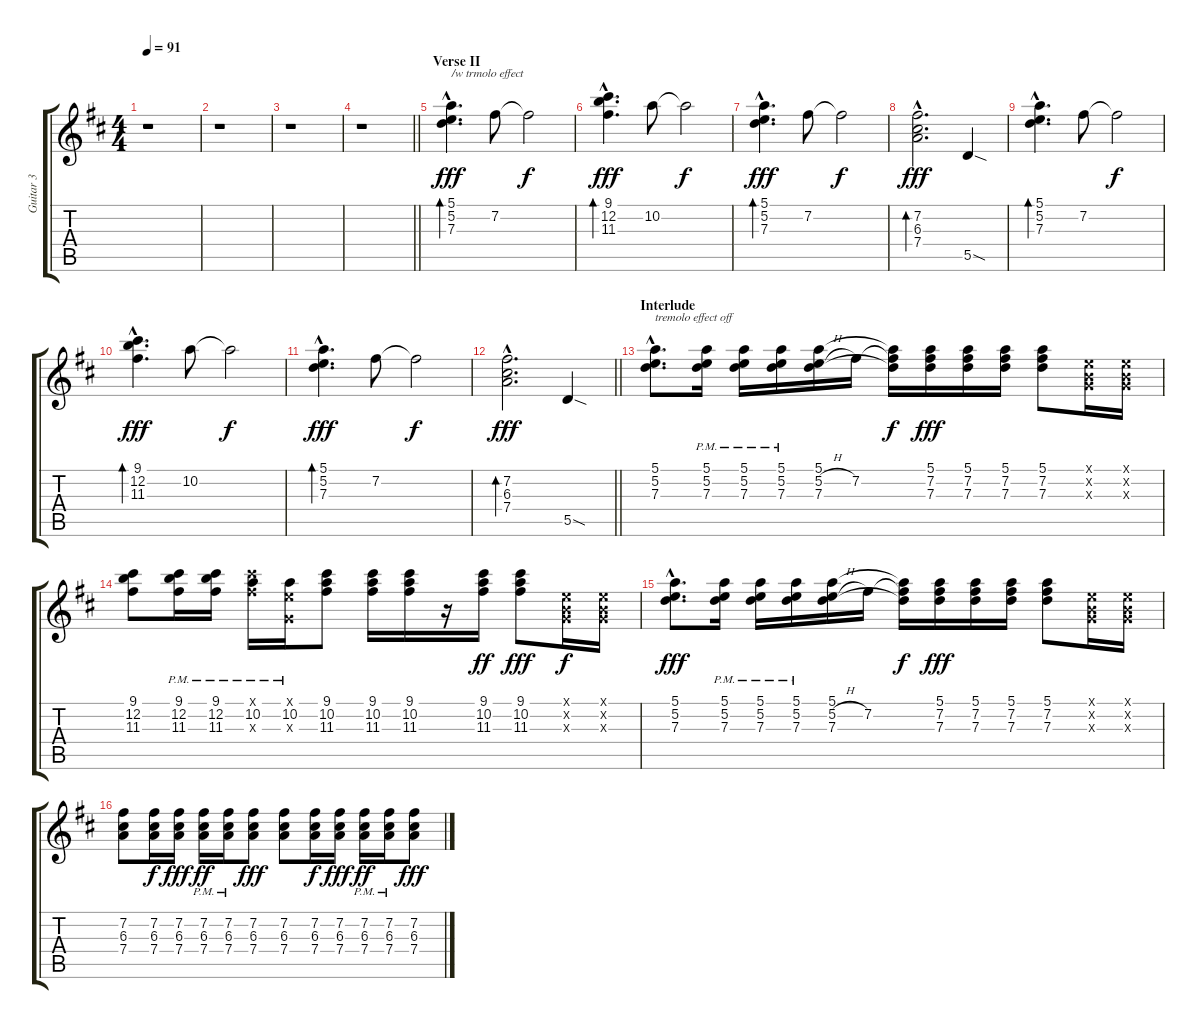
\track ("Guitar 3" "Guitar 3") {instrument acousticguitarsteel}
\staff {score tabs}
\tuning (E4 B3 G3 D3 A2 E2) {hide}
\ts (4 4)
\tempo 91
\clef g2
\ks d
r.1{dy f} |
r.1 |
r.1 |
\barLineRight lightlight
r.1 |
\section ("" "Verse II")
(5.1 5.2{hac} 7.3).4{d bd 120 txt "/w trmolo effect" dy fff instrument electricguitarclean} 7.2.8 7.2{t}.2{dy f} |
(9.1 12.2{hac} 11.3).4{d bd 120 dy fff} 10.2.8 10.2{t}.2{dy f} |
(5.1 5.2{hac} 7.3).4{d bd 120 dy fff} 7.2.8 7.2{t}.2{dy f} |
(7.2{hac} 6.3{hac} 7.4{hac}).2{d bd 120 dy fff} 5.5{sod}.4 |
(5.1 5.2{hac} 7.3).4{d bd 120} 7.2.8 7.2{t}.2{dy f} |
(9.1 12.2{hac} 11.3).4{d bd 120 dy fff} 10.2.8 10.2{t}.2{dy f} |
(5.1 5.2{hac} 7.3).4{d bd 120 dy fff} 7.2.8 7.2{t}.2{dy f} |
\barLineRight lightlight
(7.2{hac} 6.3{hac} 7.4{hac}).2{d bd 120 dy fff} 5.5{sod}.4 |
\section ("" "Interlude")
(5.1{hac} 5.2{hac} 7.3{hac}).8{d txt "tremolo effect off" instrument acousticguitarsteel} (5.1{pm} 5.2{pm} 7.3{pm}).16 (5.1{pm} 5.2{pm} 7.3{pm}).16 (5.1{pm} 5.2{pm} 7.3{pm}).16 (5.1 5.2{h} 7.3).16 7.2.16 (5.1{t} 7.2{t} 7.3{t}).16{dy f} (5.1 7.2 7.3).16{dy fff} (5.1 7.2 7.3).16 (5.1 7.2 7.3).16 (5.1 7.2 7.3).8 (0.1{x} 0.2{x} 0.3{x}).16 (0.1{x} 0.2{x} 0.3{x}).16 |
(9.1 12.2 11.3).8 (9.1{pm} 12.2{pm} 11.3{pm}).16 (9.1{pm} 12.2{pm} 11.3{pm}).16 (9.1{x} 10.2{pm} 11.3{x}).16 (0.1{x} 10.2{pm} 0.3{x}).16 (9.1 10.2 11.3).8 (9.1 10.2 11.3).16 (9.1 10.2 11.3).16 r.16 (9.1 10.2 11.3).16{dy ff} (9.1 10.2 11.3).8{dy fff} (0.1{x} 0.2{x} 0.3{x}).16{dy f} (0.1{x} 0.2{x} 0.3{x}).16 |
(5.1{hac} 5.2{hac} 7.3{hac}).8{d dy fff} (5.1{pm} 5.2{pm} 7.3{pm}).16 (5.1{pm} 5.2{pm} 7.3{pm}).16 (5.1{pm} 5.2{pm} 7.3{pm}).16 (5.1 5.2{h} 7.3).16 7.2.16 (5.1{t} 7.2{t} 7.3{t}).16{dy f} (5.1 7.2 7.3).16{dy fff} (5.1 7.2 7.3).16 (5.1 7.2 7.3).16 (5.1 7.2 7.3).8 (0.1{x} 0.2{x} 0.3{x}).16 (0.1{x} 0.2{x} 0.3{x}).16 |
(7.2 6.3 7.4).8 (7.2 6.3 7.4).16{dy f} (7.2 6.3 7.4).16{dy fff} (7.2{pm} 6.3{pm} 7.4{pm}).16{dy ff} (7.2{pm} 6.3{pm} 7.4{pm}).16 (7.2 6.3 7.4).8{dy fff} (7.2 6.3 7.4).8 (7.2 6.3 7.4).16{dy f} (7.2 6.3 7.4).16{dy fff} (7.2{pm} 6.3{pm} 7.4{pm}).16{dy ff} (7.2{pm} 6.3{pm} 7.4{pm}).16 (7.2 6.3 7.4).8{dy fff}
